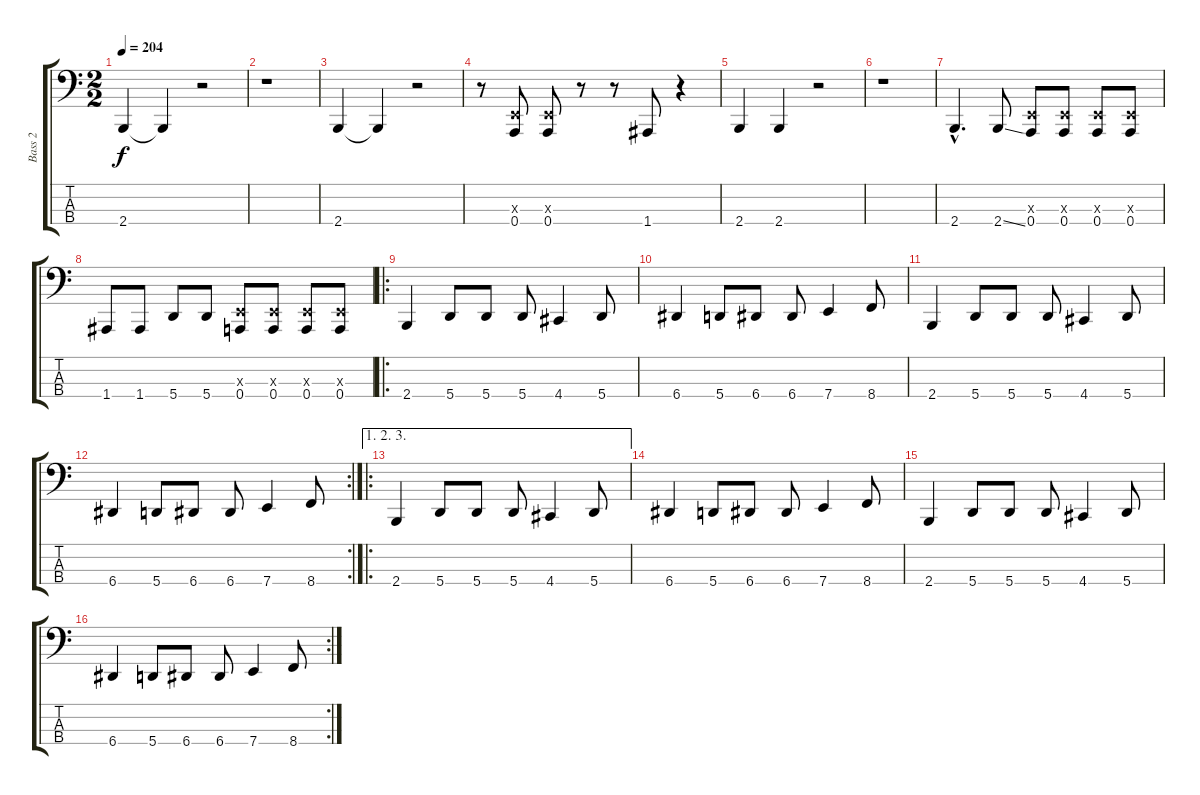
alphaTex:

\track ("Bass 2" "Bass 2") {instrument electricbasspick}
\staff {score tabs}
\tuning (D2 A1 E1 A0) {hide}
\ts (2 2)
\tempo 204
\clef f4
\ks c
2.4.4{dy f} 2.4{t}.4 r.2 |
r.1 |
2.4.4 2.4{t}.4 r.2 |
r.8 (0.3{x} 0.4).8 (0.3{x} 0.4).8 r.8 r.8 1.4.8 r.4 |
2.4.4 2.4.4 r.2 |
r.1 |
2.4{hac}.4{d} 2.4{ss}.8 (0.3{x} 0.4).8 (0.3{x} 0.4).8 (0.3{x} 0.4).8 (0.3{x} 0.4).8 |
1.4.8 1.4.8 5.4.8 5.4.8 (0.3{x} 0.4).8 (0.3{x} 0.4).8 (0.3{x} 0.4).8 (0.3{x} 0.4).8 |
\ro
2.4.4 5.4.8 5.4.8 5.4.8 4.4.4 5.4.8 |
6.4.4 5.4.8 6.4.8 6.4.8 7.4.4 8.4.8 |
2.4.4 5.4.8 5.4.8 5.4.8 4.4.4 5.4.8 |
\rc 2
6.4.4 5.4.8 6.4.8 6.4.8 7.4.4 8.4.8 |
\ae (1 2 3)
\ro
2.4.4 5.4.8 5.4.8 5.4.8 4.4.4 5.4.8 |
6.4.4 5.4.8 6.4.8 6.4.8 7.4.4 8.4.8 |
2.4.4 5.4.8 5.4.8 5.4.8 4.4.4 5.4.8 |
\rc 2
6.4.4 5.4.8 6.4.8 6.4.8 7.4.4 8.4.8
